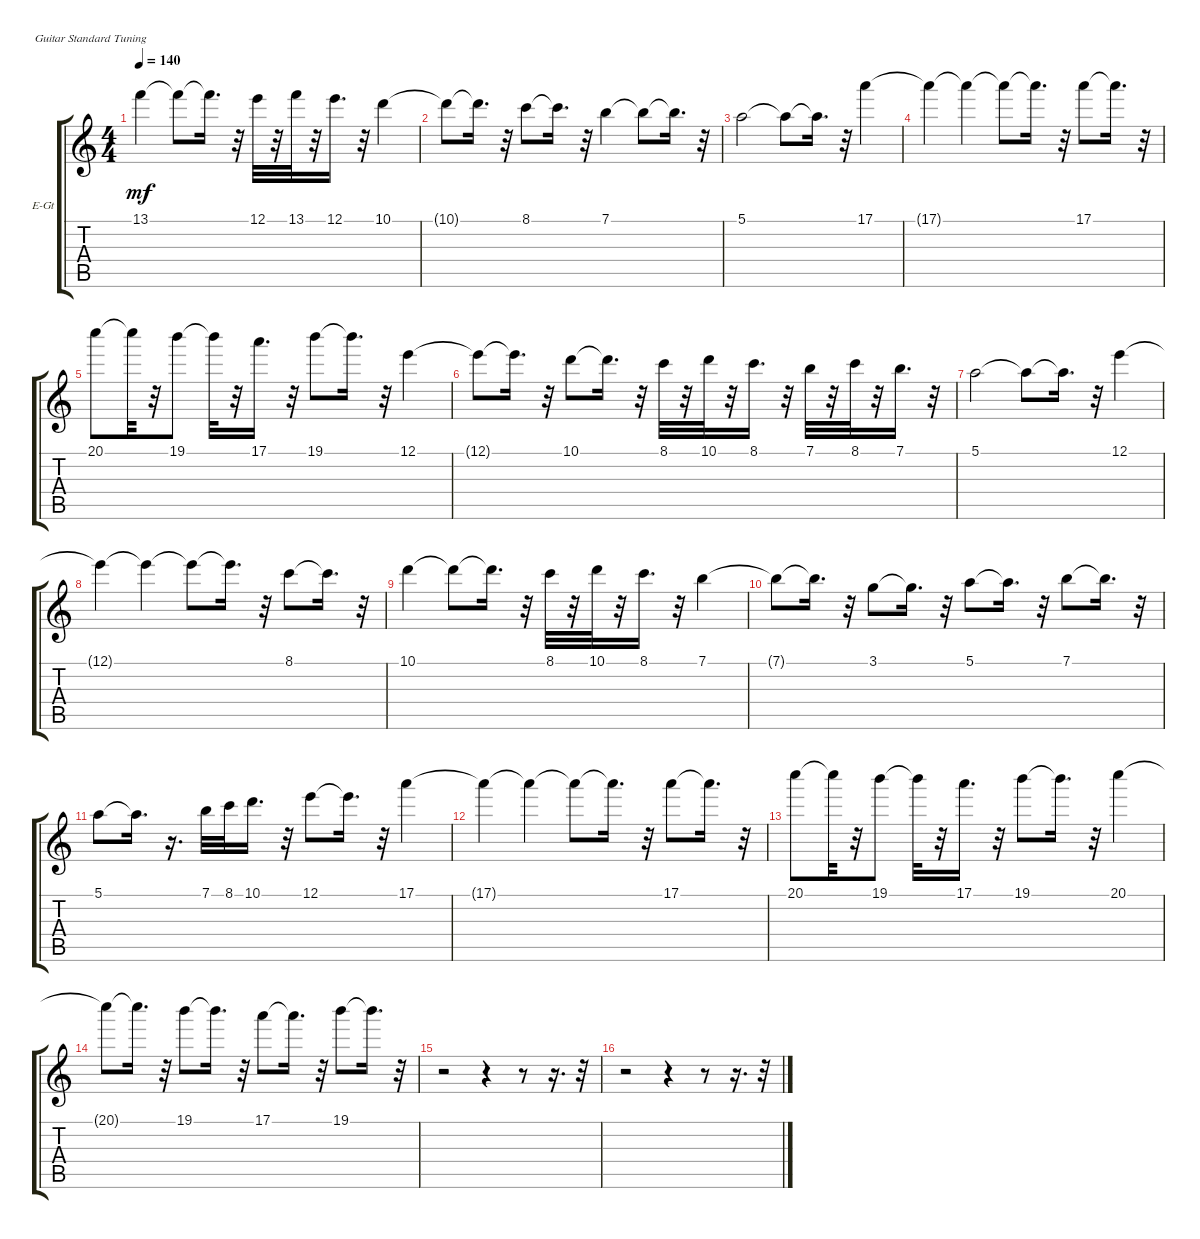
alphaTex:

\bracketExtendMode groupsimilarinstruments
\firstSystemTrackNameOrientation horizontal
\otherSystemsTrackNameOrientation horizontal
\track ("" "E-Gt") {instrument electricguitarclean}
\staff {score tabs}
\tuning (E4 B3 G3 D3 A2 E2)
\ts (4 4)
\tempo 140
\clef g2
\ks c
13.1.4{dy mf} 13.1{t}.8 13.1{t}.16{d} r.32 12.1.32 r.32 13.1.32 r.32 12.1.16{d} r.32 10.1.4 |
10.1{t}.8 10.1{t}.16{d} r.32 8.1.8 8.1{t}.16{d} r.32 7.1.4 7.1{t}.8 7.1{t}.16{d} r.32 |
5.1.2 5.1{t}.8 5.1{t}.16{d} r.32 17.1.4 |
17.1{t}.4 17.1{t}.4 17.1{t}.8 17.1{t}.16{d} r.32 17.1.8 17.1{t}.16{d} r.32 |
20.1.8 20.1{t}.32 r.32 19.1.8 19.1{t}.32 r.32 17.1.16{d} r.32 19.1.8 19.1{t}.16{d} r.32 12.1.4 |
12.1{t}.8 12.1{t}.16{d} r.32 10.1.8 10.1{t}.16{d} r.32 8.1.32 r.32 10.1.32 r.32 8.1.16{d} r.32 7.1.32 r.32 8.1.32 r.32 7.1.16{d} r.32 |
5.1.2 5.1{t}.8 5.1{t}.16{d} r.32 12.1.4 |
12.1{t}.4 12.1{t}.4 12.1{t}.8 12.1{t}.16{d} r.32 8.1.8 8.1{t}.16{d} r.32 |
10.1.4 10.1{t}.8 10.1{t}.16{d} r.32 8.1.32 r.32 10.1.32 r.32 8.1.16{d} r.32 7.1.4 |
7.1{t}.8 7.1{t}.16{d} r.32 3.1.8 3.1{t}.16{d} r.32 5.1.8 5.1{t}.16{d} r.32 7.1.8 7.1{t}.16{d} r.32 |
5.1.8 5.1{t}.16{d} r.16{d} 7.1.32 8.1.32 10.1.16{d} r.32 12.1.8 12.1{t}.16{d} r.32 17.1.4 |
17.1{t}.4 17.1{t}.4 17.1{t}.8 17.1{t}.16{d} r.32 17.1.8 17.1{t}.16{d} r.32 |
20.1.8 20.1{t}.32 r.32 19.1.8 19.1{t}.32 r.32 17.1.16{d} r.32 19.1.8 19.1{t}.16{d} r.32 20.1.4 |
20.1{t}.8 20.1{t}.16{d} r.32 19.1.8 19.1{t}.16{d} r.32 17.1.8 17.1{t}.16{d} r.32 19.1.8 19.1{t}.16{d} r.32 |
r.2 r.4 r.8 r.16{d} r.32 |
r.2 r.4 r.8 r.16{d} r.32
